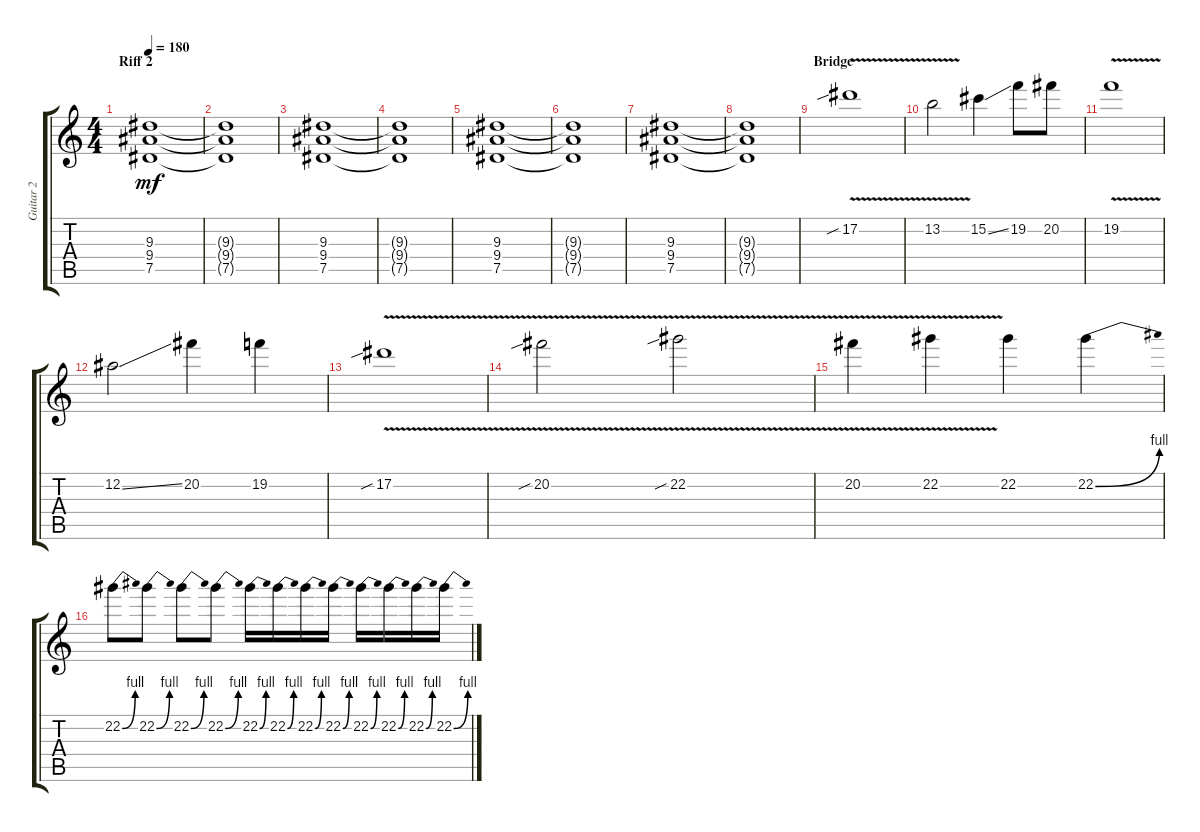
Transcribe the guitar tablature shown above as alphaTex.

\track ("Guitar 2" "Guitar 2") {instrument distortionguitar}
\staff {score tabs}
\tuning (Eb4 Bb3 Gb3 Db3 Ab2 Eb2) {hide}
\ts (4 4)
\section ("" "Riff 2")
\tempo 180
\clef g2
\ks c
(9.3 9.4 7.5).1{dy mf} |
(9.3{t} 9.4{t} 7.5{t}).1 |
(9.3 9.4 7.5).1 |
(9.3{t} 9.4{t} 7.5{t}).1 |
(9.3 9.4 7.5).1 |
(9.3{t} 9.4{t} 7.5{t}).1 |
(9.3 9.4 7.5).1 |
(9.3{t} 9.4{t} 7.5{t}).1 |
\section ("" "Bridge")
17.2{v sib}.1 |
13.2{v}.2 15.2{ss}.4 19.2.8 20.2.8 |
19.2{v}.1 |
12.2{ss}.2 20.2.4 19.2.4 |
17.2{v sib}.1 |
20.2{v sib}.2 22.2{v sib}.2 |
20.2{v}.4 22.2{v}.4 22.2.4 22.2{be (bend 0 0 60 4)}.4 |
22.2{be (bend 0 0 60 4)}.8 22.2{be (bend 0 0 60 4)}.8 22.2{be (bend 0 0 60 4)}.8 22.2{be (bend 0 0 60 4)}.8 22.2{be (bend 0 0 60 4)}.16 22.2{be (bend 0 0 60 4)}.16 22.2{be (bend 0 0 60 4)}.16 22.2{be (bend 0 0 60 4)}.16 22.2{be (bend 0 0 60 4)}.16 22.2{be (bend 0 0 60 4)}.16 22.2{be (bend 0 0 60 4)}.16 22.2{be (bend 0 0 60 4)}.16
